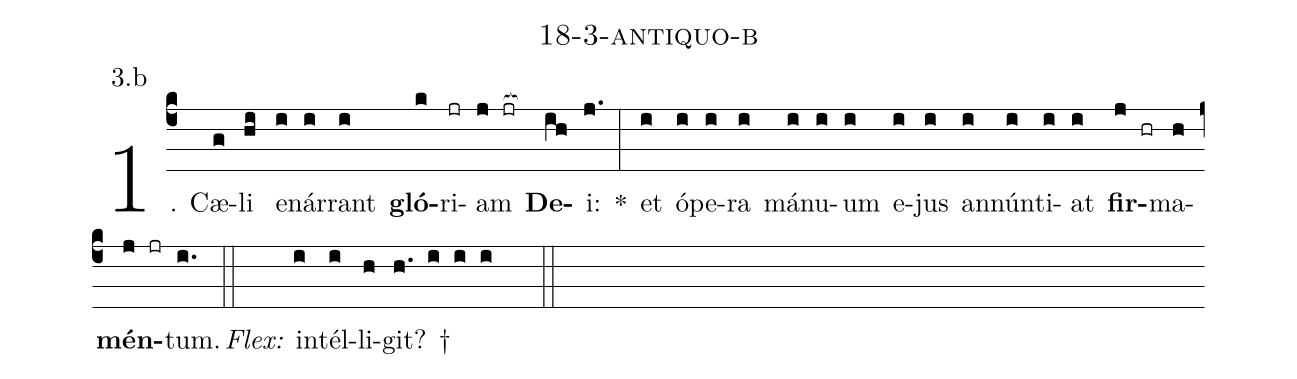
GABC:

name: 18-3-antiquo-b;
annotation: 3.b;
%%
(c4)1. Cæ(g)li(hi) e(i)nár(i)rant(i) <b>gló</b>(k)ri(jr)am(j jr[ocb:1{]) <b>De</b>(ih[ocb:0}])i:(j.) *(:) et(i) ó(i)pe(i)ra(i) má(i)nu(i)um(i) e(i)jus(i) an(i)nún(i)ti(i)at(i) <b>fir</b>(j hr)ma(h)<b>mén</b>(j jr)tum.(i.) (::)
<i>Flex:</i>()  in(i)tél(i)li(h)git? †(h. i i i  ::)
